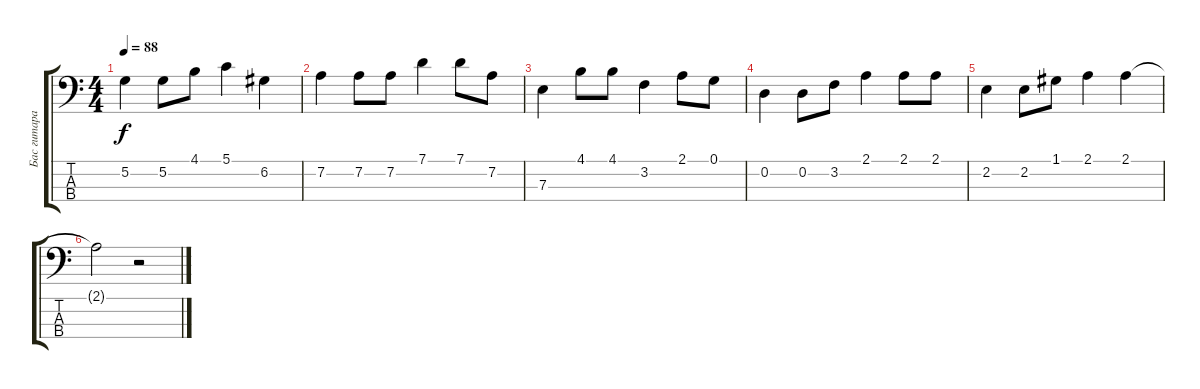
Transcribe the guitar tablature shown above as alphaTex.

\track ("Бас гитара" "Бас гитара") {instrument electricbassfinger}
\staff {score tabs}
\tuning (G2 D2 A1 E1) {hide}
\ts (4 4)
\tempo 88
\clef f4
\ks c
5.2.4{dy f} 5.2.8 4.1.8 5.1.4 6.2.4 |
7.2.4 7.2.8 7.2.8 7.1.4 7.1.8 7.2.8 |
7.3.4 4.1.8 4.1.8 3.2.4 2.1.8 0.1.8 |
0.2.4 0.2.8 3.2.8 2.1.4 2.1.8 2.1.8 |
2.2.4 2.2.8 1.1.8 2.1.4 2.1.4 |
2.1{t}.2 r.2
